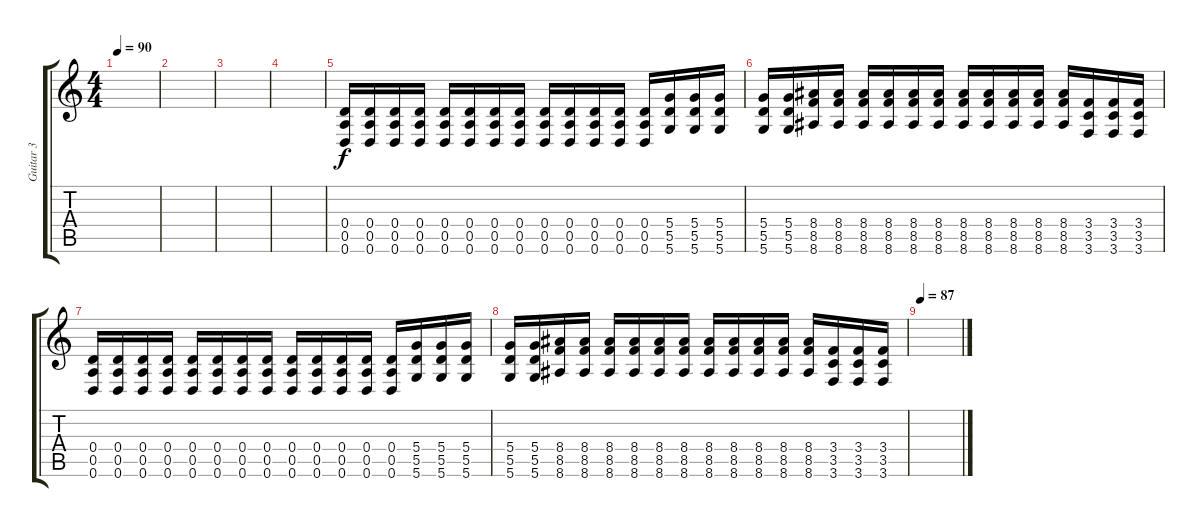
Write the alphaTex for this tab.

\track ("Guitar 3" "Guitar 3") {instrument overdrivenguitar}
\staff {score tabs}
\tuning (E4 B3 G3 D3 A2 D2) {hide}
\ts (4 4)
\tempo 90
\clef g2
\ks c
|
|
|
|
(0.4 0.5 0.6).16 (0.4 0.5 0.6).16 (0.4 0.5 0.6).16 (0.4 0.5 0.6).16 (0.4 0.5 0.6).16 (0.4 0.5 0.6).16 (0.4 0.5 0.6).16 (0.4 0.5 0.6).16 (0.4 0.5 0.6).16 (0.4 0.5 0.6).16 (0.4 0.5 0.6).16 (0.4 0.5 0.6).16 (0.4 0.5 0.6).16 (5.4 5.5 5.6).16 (5.4 5.5 5.6).16 (5.4 5.5 5.6).16 |
(5.4 5.5 5.6).16 (5.4 5.5 5.6).16 (8.4 8.5 8.6).16 (8.4 8.5 8.6).16 (8.4 8.5 8.6).16 (8.4 8.5 8.6).16 (8.4 8.5 8.6).16 (8.4 8.5 8.6).16 (8.4 8.5 8.6).16 (8.4 8.5 8.6).16 (8.4 8.5 8.6).16 (8.4 8.5 8.6).16 (8.4 8.5 8.6).16 (3.4 3.5 3.6).16 (3.4 3.5 3.6).16 (3.4 3.5 3.6).16 |
(0.4 0.5 0.6).16 (0.4 0.5 0.6).16 (0.4 0.5 0.6).16 (0.4 0.5 0.6).16 (0.4 0.5 0.6).16 (0.4 0.5 0.6).16 (0.4 0.5 0.6).16 (0.4 0.5 0.6).16 (0.4 0.5 0.6).16 (0.4 0.5 0.6).16 (0.4 0.5 0.6).16 (0.4 0.5 0.6).16 (0.4 0.5 0.6).16 (5.4 5.5 5.6).16 (5.4 5.5 5.6).16 (5.4 5.5 5.6).16 |
(5.4 5.5 5.6).16 (5.4 5.5 5.6).16 (8.4 8.5 8.6).16 (8.4 8.5 8.6).16 (8.4 8.5 8.6).16 (8.4 8.5 8.6).16 (8.4 8.5 8.6).16 (8.4 8.5 8.6).16 (8.4 8.5 8.6).16 (8.4 8.5 8.6).16 (8.4 8.5 8.6).16 (8.4 8.5 8.6).16 (8.4 8.5 8.6).16 (3.4 3.5 3.6).16 (3.4 3.5 3.6).16 (3.4 3.5 3.6).16 |
\tempo 87
